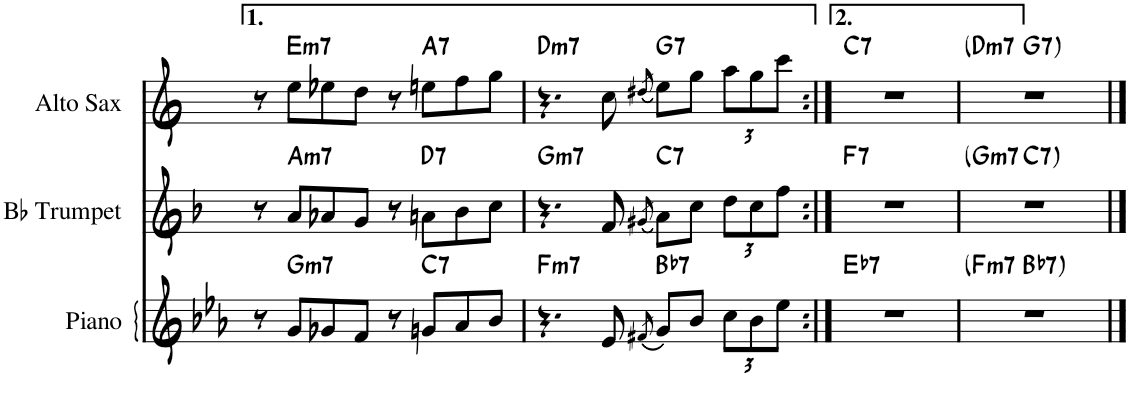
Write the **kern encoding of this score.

**kern	**harte	**kern	**harte	**kern	**harte
*part3	*part3	*part2	*part2	*part1	*part1
*staff3	*	*staff2	*	*staff1	*
*I"Piano	*	*I"Bb Trumpet	*	*I"Alto Sax	*
*I'Pno.	*	*I'Bb Tpt.	*	*I'Sax	*
!!LO:PB:g=z
*clefG2	*	*clefG2	*	*clefG2	*
*	*	*Trd1c2	*	*Trd5c9	*
*k[b-e-a-]	*	*k[b-]	*	*k[]	*
*M4/4	*	*M4/4	*	*M4/4	*
=1	=1	=1	=1	=1	=1
8r	.	8r	.	8r	.
!	!LO:H:kt=m7	!	!LO:H:kt=m7	!	!LO:H:kt=m7
8g/L	G:min7	8a/L	A:min7	8ee\L	E:min7
8g-X/	.	8a-X/	.	8ee-X\	.
8f/J	.	8g/J	.	8dd\J	.
8r	.	8r	.	8r	.
!	!LO:H:kt=7	!	!LO:H:kt=7	!	!LO:H:kt=7
8gn/L	C:7	8an\L	D:7	8een\L	A:7
8a-/	.	8b-\	.	8ff\	.
8b-/J	.	8cc\J	.	8gg\J	.
=2	=2	=2	=2	=2	=2
!	!LO:H:kt=m7	!	!LO:H:kt=m7	!	!LO:H:kt=m7
4.r	F:min7	4.r	G:min7	4.r	D:min7
8e-/	.	8f/	.	8cc\	.
(8qf#X/	.	(8qg#X/	.	(8qdd#X/	.
!	!LO:H:kt=7	!	!LO:H:kt=7	!	!LO:H:kt=7
8g/L)	Bb:7	8a\L)	C:7	8ee\L)	G:7
8b-/J	.	8cc\J	.	8gg\J	.
*Xbrackettup	*	*Xbrackettup	*	*Xbrackettup	*
12cc\L	.	12dd\L	.	12aa\L	.
12b-\	.	12cc\	.	12gg\	.
12ee-\J	.	12ff\J	.	12ccc\J	.
=3:|!	=3:|!	=3:|!	=3:|!	=3:|!	=3:|!
!	!LO:H:kt=7	!	!LO:H:kt=7	!	!LO:H:kt=7
1r	Eb:7	1r	F:7	1r	C:7
=4	=4	=4	=4	=4	=4
!	!LO:H:kt=m7	!	!LO:H:kt=m7	!	!LO:H:kt=m7
*^	*	*^	*	*^	*
1r	4ryy	F:min7	1r	4ryy	G:min7	1r	4ryy	D:min7
!	!	!LO:H:kt=7	!	!	!LO:H:kt=7	!	!	!LO:H:kt=7
.	2.ryy	Bb:7	.	2.ryy	C:7	.	2.ryy	G:7
*v	*v	*	*	*	*	*v	*v	*
*	*	*v	*v	*	*	*
==	==	==	==	==	==
*-	*-	*-	*-	*-	*-
